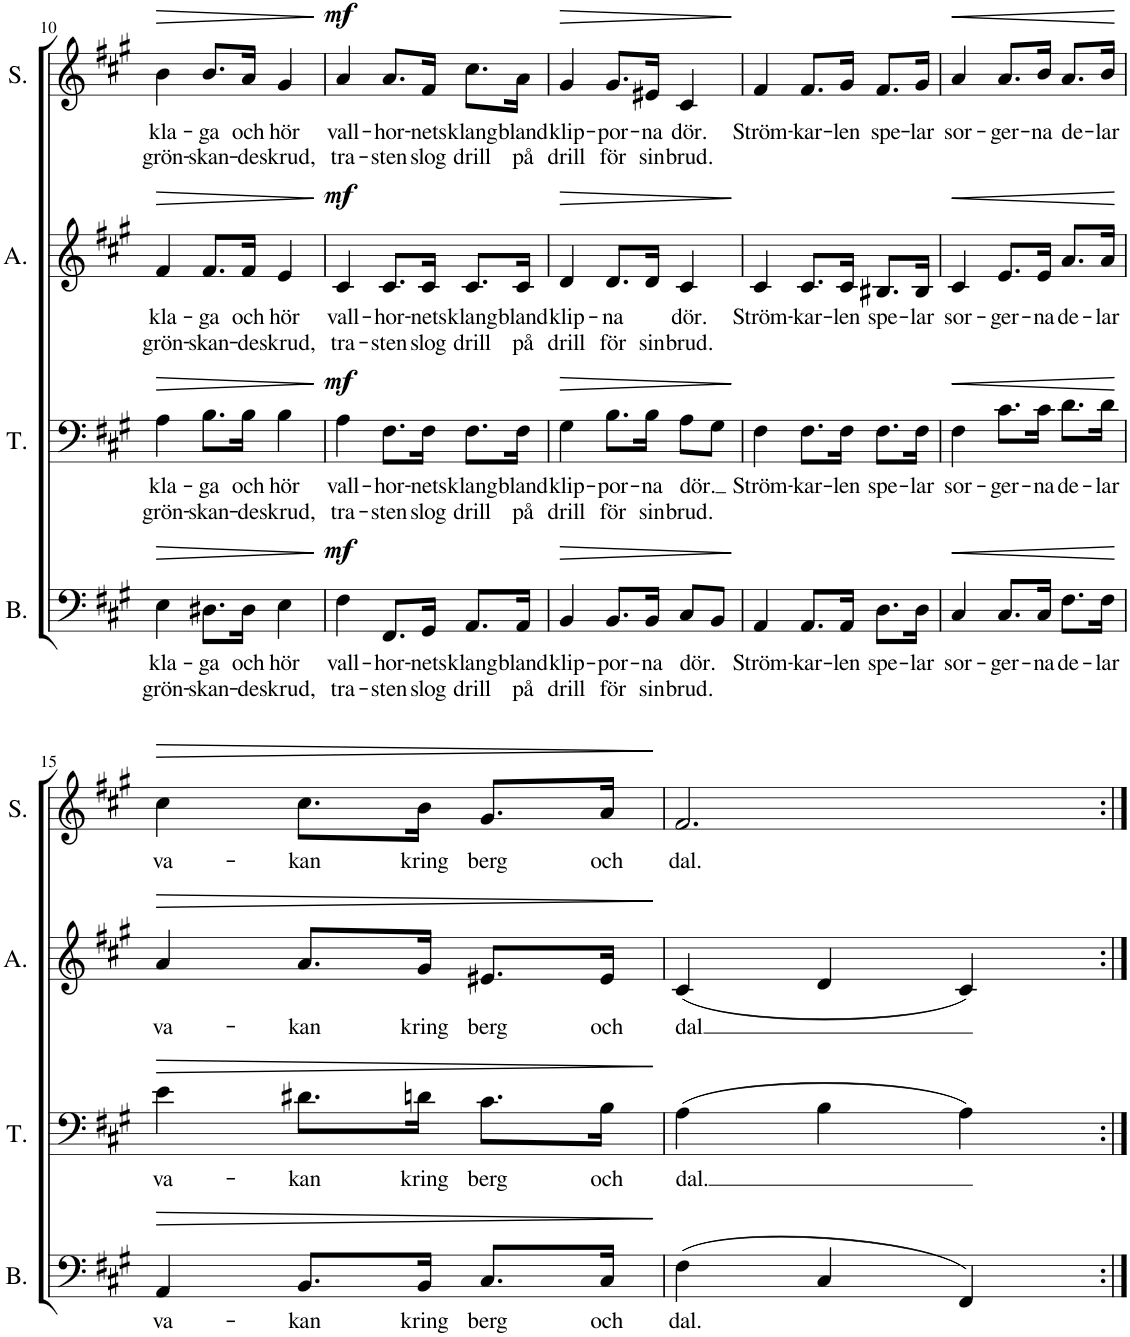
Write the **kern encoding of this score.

**kern	**text	**text	**dynam	**kern	**text	**text	**dynam	**kern	**text	**text	**dynam	**kern	**text	**text	**dynam
*part4	*part4	*part4	*part4	*part3	*part3	*part3	*part3	*part2	*part2	*part2	*part2	*part1	*part1	*part1	*part1
*staff4	*staff4	*staff4	*staff4	*staff3	*staff3	*staff3	*staff3	*staff2	*staff2	*staff2	*staff2	*staff1	*staff1	*staff1	*staff1
*I"Bass	*	*	*	*I"Tenor	*	*	*	*I"Alto	*	*	*	*I"Soprano	*	*	*
*I'B.	*	*	*	*I'T.	*	*	*	*I'A.	*	*	*	*I'S.	*	*	*
!!LO:PB:g=z
*clefF4	*	*	*	*clefF4	*	*	*	*clefG2	*	*	*	*clefG2	*	*	*
*k[f#c#g#]	*	*	*	*k[f#c#g#]	*	*	*	*k[f#c#g#]	*	*	*	*k[f#c#g#]	*	*	*
*M3/4	*	*	*	*M3/4	*	*	*	*M3/4	*	*	*	*M3/4	*	*	*
=10	=10	=10	=10	=10	=10	=10	=10	=10	=10	=10	=10	=10	=10	=10	=10
!	!LO:LY:b	!LO:LY:b	!LO:HP:b	!	!LO:LY:b	!LO:LY:b	!LO:HP:b	!	!LO:LY:b	!LO:LY:b	!LO:HP:b	!	!LO:LY:b	!LO:LY:b	!LO:HP:b
4E\	kla-	grön-	>	4A\	kla-	grön-	>	4f#/	kla-	grön-	>	4b\	kla-	grön-	>
!	!LO:LY:b	!LO:LY:b	!	!	!LO:LY:b	!LO:LY:b	!	!	!LO:LY:b	!LO:LY:b	!	!	!LO:LY:b	!LO:LY:b	!
8.D#X\L	-ga	-skan-	.	8.B\L	-ga	-skan-	.	8.f#/L	-ga	-skan-	.	8.b/L	-ga	-skan-	.
!	!LO:LY:b	!LO:LY:b	!	!	!LO:LY:b	!LO:LY:b	!	!	!LO:LY:b	!LO:LY:b	!	!	!LO:LY:b	!LO:LY:b	!
16D#\Jk	och	-de	.	16B\Jk	och	-de	.	16f#/Jk	och	-de	.	16a/Jk	och	-de	.
!	!LO:LY:b	!LO:LY:b	!	!	!LO:LY:b	!LO:LY:b	!	!	!LO:LY:b	!LO:LY:b	!	!	!LO:LY:b	!LO:LY:b	!
4E\	hör	skrud,	.	4B\	hör	skrud,	.	4e/	hör	skrud,	.	4g#/	hör	skrud,	.
.	.	.	]	.	.	.	]	.	.	.	]	.	.	.	]
=11	=11	=11	=11	=11	=11	=11	=11	=11	=11	=11	=11	=11	=11	=11	=11
!	!LO:LY:b	!LO:LY:b	!LO:DY:a	!	!LO:LY:b	!LO:LY:b	!LO:DY:a	!	!LO:LY:b	!LO:LY:b	!LO:DY:a	!	!LO:LY:b	!LO:LY:b	!LO:DY:a
4F#\	vall-	tra-	mf	4A\	vall-	tra-	mf	4c#/	vall-	tra-	mf	4a/	vall-	tra-	mf
!	!LO:LY:b	!LO:LY:b	!	!	!LO:LY:b	!LO:LY:b	!	!	!LO:LY:b	!LO:LY:b	!	!	!LO:LY:b	!LO:LY:b	!
8.FF#/L	-hor-	-sten	.	8.F#\L	-hor-	-sten	.	8.c#/L	-hor-	-sten	.	8.a/L	-hor-	-sten	.
!	!LO:LY:b	!LO:LY:b	!	!	!LO:LY:b	!LO:LY:b	!	!	!LO:LY:b	!LO:LY:b	!	!	!LO:LY:b	!LO:LY:b	!
16GG#/Jk	-nets	slog	.	16F#\Jk	-nets	slog	.	16c#/Jk	-nets	slog	.	16f#/Jk	-nets	slog	.
!	!LO:LY:b	!LO:LY:b	!	!	!LO:LY:b	!LO:LY:b	!	!	!LO:LY:b	!LO:LY:b	!	!	!LO:LY:b	!LO:LY:b	!
8.AA/L	klang	drill	.	8.F#\L	klang	drill	.	8.c#/L	klang	drill	.	8.cc#\L	klang	drill	.
!	!LO:LY:b	!LO:LY:b	!	!	!LO:LY:b	!LO:LY:b	!	!	!LO:LY:b	!LO:LY:b	!	!	!LO:LY:b	!LO:LY:b	!
16AA/Jk	bland	på	.	16F#\Jk	bland	på	.	16c#/Jk	bland	på	.	16a\Jk	bland	på	.
=12	=12	=12	=12	=12	=12	=12	=12	=12	=12	=12	=12	=12	=12	=12	=12
!	!LO:LY:b	!LO:LY:b	!LO:HP:b	!	!LO:LY:b	!LO:LY:b	!LO:HP:b	!	!LO:LY:b	!LO:LY:b	!LO:HP:b	!	!LO:LY:b	!LO:LY:b	!LO:HP:b
4BB/	klip-	drill	>	4G#\	klip-	drill	>	4d/	klip-	drill	>	4g#/	klip-	drill	>
!	!LO:LY:b	!LO:LY:b	!	!	!LO:LY:b	!LO:LY:b	!	!	!LO:LY:b	!LO:LY:b	!	!	!LO:LY:b	!LO:LY:b	!
8.BB/L	-por-	för	.	8.B\L	-por-	för	.	8.d/L	-na	för	.	8.g#/L	por-	för	.
!	!LO:LY:b	!LO:LY:b	!	!	!LO:LY:b	!LO:LY:b	!	!	!	!LO:LY:b	!	!	!LO:LY:b	!LO:LY:b	!
16BB/Jk	-na	sin	.	16B\Jk	-na	sin	.	16d/Jk	.	sin	.	16e#X/Jk	-na	sin	.
!	!LO:LY:b	!LO:LY:b	!	!	!LO:LY:b	!LO:LY:b	!	!	!LO:LY:b	!LO:LY:b	!	!	!LO:LY:b	!LO:LY:b	!
8C#/L	dör.	brud.	.	8A\L	dör.	brud.	.	4c#/	dör.	brud.	.	4c#/	dör.	brud.	.
8BB/J	.	.	.	8G#\J	.	.	.	.	.	.	.	.	.	.	.
.	.	.	]	.	.	.	]	.	.	.	]	.	.	.	]
=13	=13	=13	=13	=13	=13	=13	=13	=13	=13	=13	=13	=13	=13	=13	=13
!	!LO:LY:b	!	!	!	!LO:LY:b	!	!	!	!LO:LY:b	!	!	!	!LO:LY:b	!	!
4AA/	Ström-	.	.	4F#\	Ström-	.	.	4c#/	Ström-	.	.	4f#/	Ström-	.	.
!	!LO:LY:b	!	!	!	!LO:LY:b	!	!	!	!LO:LY:b	!	!	!	!LO:LY:b	!	!
8.AA/L	-kar-	.	.	8.F#\L	-kar-	.	.	8.c#/L	-kar-	.	.	8.f#/L	-kar-	.	.
!	!LO:LY:b	!	!	!	!LO:LY:b	!	!	!	!LO:LY:b	!	!	!	!LO:LY:b	!	!
16AA/Jk	-len	.	.	16F#\Jk	-len	.	.	16c#/Jk	-len	.	.	16g#/Jk	-len	.	.
!	!LO:LY:b	!	!	!	!LO:LY:b	!	!	!	!LO:LY:b	!	!	!	!LO:LY:b	!	!
8.D\L	spe-	.	.	8.F#\L	spe-	.	.	8.B#X/L	spe-	.	.	8.f#/L	spe-	.	.
!	!LO:LY:b	!	!	!	!LO:LY:b	!	!	!	!LO:LY:b	!	!	!	!LO:LY:b	!	!
16D\Jk	-lar	.	.	16F#\Jk	-lar	.	.	16B#/Jk	-lar	.	.	16g#/Jk	-lar	.	.
=14	=14	=14	=14	=14	=14	=14	=14	=14	=14	=14	=14	=14	=14	=14	=14
!	!LO:LY:b	!	!LO:HP:b	!	!LO:LY:b	!	!LO:HP:b	!	!LO:LY:b	!	!LO:HP:b	!	!LO:LY:b	!	!LO:HP:b
4C#/	sor-	.	<	4F#\	sor-	.	<	4c#/	sor-	.	<	4a/	sor-	.	<
!	!LO:LY:b	!	!	!	!LO:LY:b	!	!	!	!LO:LY:b	!	!	!	!LO:LY:b	!	!
8.C#/L	-ger-	.	.	8.c#\L	-ger-	.	.	8.e/L	-ger-	.	.	8.a/L	-ger-	.	.
!	!LO:LY:b	!	!	!	!LO:LY:b	!	!	!	!LO:LY:b	!	!	!	!LO:LY:b	!	!
16C#/Jk	-na	.	.	16c#\Jk	-na	.	.	16e/Jk	-na	.	.	16b/Jk	-na	.	.
!	!LO:LY:b	!	!	!	!LO:LY:b	!	!	!	!LO:LY:b	!	!	!	!LO:LY:b	!	!
8.F#\L	de-	.	.	8.d\L	de-	.	.	8.a/L	de-	.	.	8.a/L	de-	.	.
!	!LO:LY:b	!	!	!	!LO:LY:b	!	!	!	!LO:LY:b	!	!	!	!LO:LY:b	!	!
16F#\Jk	-lar	.	.	16d\Jk	-lar	.	.	16a/Jk	-lar	.	.	16b/Jk	-lar	.	.
.	.	.	[	.	.	.	[	.	.	.	[	.	.	.	[
!!LO:LB:g=z
=15	=15	=15	=15	=15	=15	=15	=15	=15	=15	=15	=15	=15	=15	=15	=15
!	!LO:LY:b	!	!LO:HP:b	!	!LO:LY:b	!	!LO:HP:b	!	!LO:LY:b	!	!LO:HP:b	!	!LO:LY:b	!	!LO:HP:b
4AA/	va-	.	>	4e\	va-	.	>	4a/	va-	.	>	4cc#\	va-	.	>
!	!LO:LY:b	!	!	!	!LO:LY:b	!	!	!	!LO:LY:b	!	!	!	!LO:LY:b	!	!
8.BB/L	-kan	.	.	8.d#X\L	-kan	.	.	8.a/L	-kan	.	.	8.cc#\L	-kan	.	.
!	!LO:LY:b	!	!	!	!LO:LY:b	!	!	!	!LO:LY:b	!	!	!	!LO:LY:b	!	!
16BB/Jk	kring	.	.	16dn\Jk	kring	.	.	16g#/Jk	kring	.	.	16b\Jk	kring	.	.
!	!LO:LY:b	!	!	!	!LO:LY:b	!	!	!	!LO:LY:b	!	!	!	!LO:LY:b	!	!
8.C#/L	berg	.	.	8.c#\L	berg	.	.	8.e#X/L	berg	.	.	8.g#/L	berg	.	.
!	!LO:LY:b	!	!	!	!LO:LY:b	!	!	!	!LO:LY:b	!	!	!	!LO:LY:b	!	!
16C#/Jk	och	.	.	16B\Jk	och	.	.	16e#/Jk	och	.	.	16a/Jk	och	.	.
.	.	.	]	.	.	.	]	.	.	.	]	.	.	.	]
=16	=16	=16	=16	=16	=16	=16	=16	=16	=16	=16	=16	=16	=16	=16	=16
!	!LO:LY:b	!	!	!	!LO:LY:b	!	!	!	!LO:LY:b	!	!	!	!LO:LY:b	!	!
(4F#\	dal.	.	.	(4A\	dal.	.	.	(4c#/	dal	.	.	2.f#/	dal.	.	.
4C#/	.	.	.	4B\	.	.	.	4d/	.	.	.	.	.	.	.
4FF#/)	.	.	.	4A\)	.	.	.	4c#/)	.	.	.	.	.	.	.
=:|!	=:|!	=:|!	=:|!	=:|!	=:|!	=:|!	=:|!	=:|!	=:|!	=:|!	=:|!	=:|!	=:|!	=:|!	=:|!
*-	*-	*-	*-	*-	*-	*-	*-	*-	*-	*-	*-	*-	*-	*-	*-
